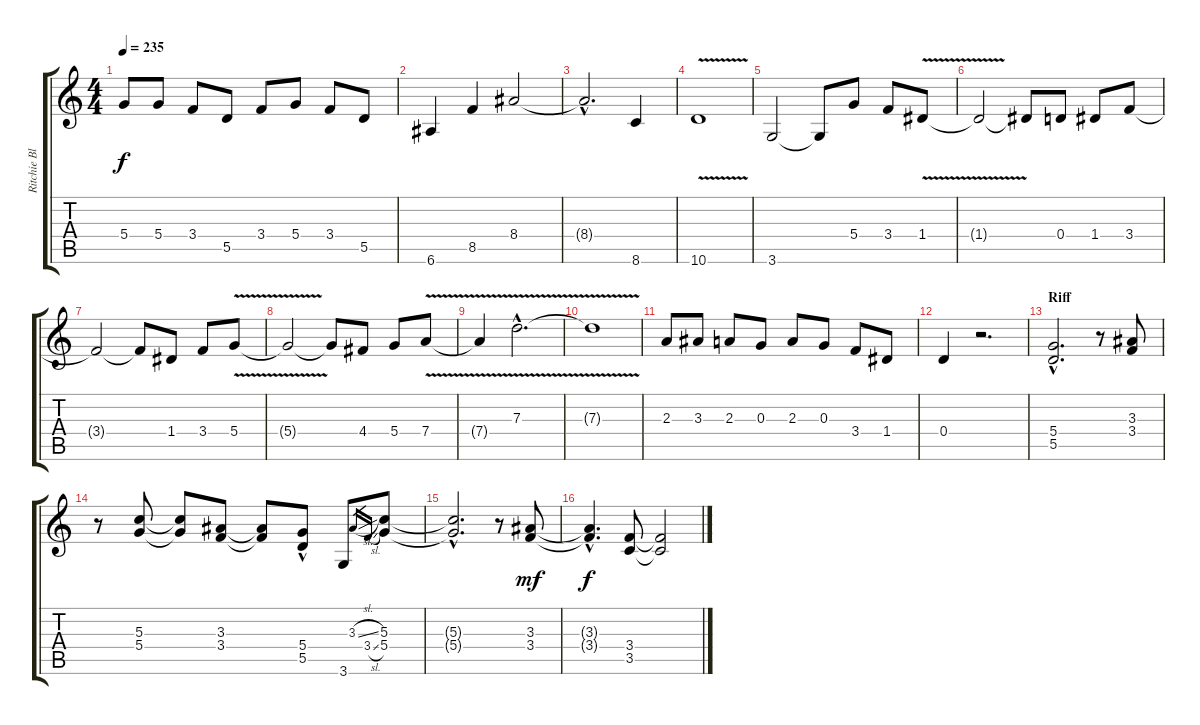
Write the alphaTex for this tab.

\track ("Ritchie Blackmore" "Ritchie Bl") {instrument overdrivenguitar}
\staff {score tabs}
\tuning (E4 B3 G3 D3 A2 E2) {hide}
\ts (4 4)
\tempo 235
\clef g2
\ks c
5.4.8{dy f} 5.4.8 3.4.8 5.5.8 3.4.8 5.4.8 3.4.8 5.5.8 |
6.6.4 8.5.4 8.4.2 |
8.4{hac t}.2{d} 8.6.4 |
10.6{v}.1 |
3.6.2 3.6{t}.8 5.4.8 3.4.8 1.4{v}.8 |
1.4{t}.2 1.4{t}.8 0.4.8 1.4.8 3.4.8 |
3.4{t}.2 3.4{t}.8 1.4.8 3.4.8 5.4{v}.8 |
5.4{t}.2 5.4{t}.8 4.4.8 5.4.8 7.4{v}.8 |
7.4{t}.4 7.3{v hac}.2{d} |
7.3{t}.1 |
2.3.8 3.3.8 2.3.8 0.3.8 2.3.8 0.3.8 3.4.8 1.4.8 |
0.4.4 r.2{d} |
\section ("" "Riff")
(5.4{hac} 5.5{hac}).2{d} r.8 (3.3 3.4).8 |
r.8 (5.3 5.4).8 (5.3{t} 5.4{t}).8 (3.3 3.4).8 (3.3{t} 3.4{t}).8 (5.4{hac} 5.5).8 3.6.8 3.3{sl}.16{gr} 3.4{sl}.16{gr} (5.3 5.4).8 |
(5.3{t} 5.4{hac t}).2{d} r.8 (3.3 3.4).8{dy mf} |
(3.3{hac t} 3.4{hac t}).4{d dy f} (3.4 3.5).8 (3.4{t} 3.5{t}).2
